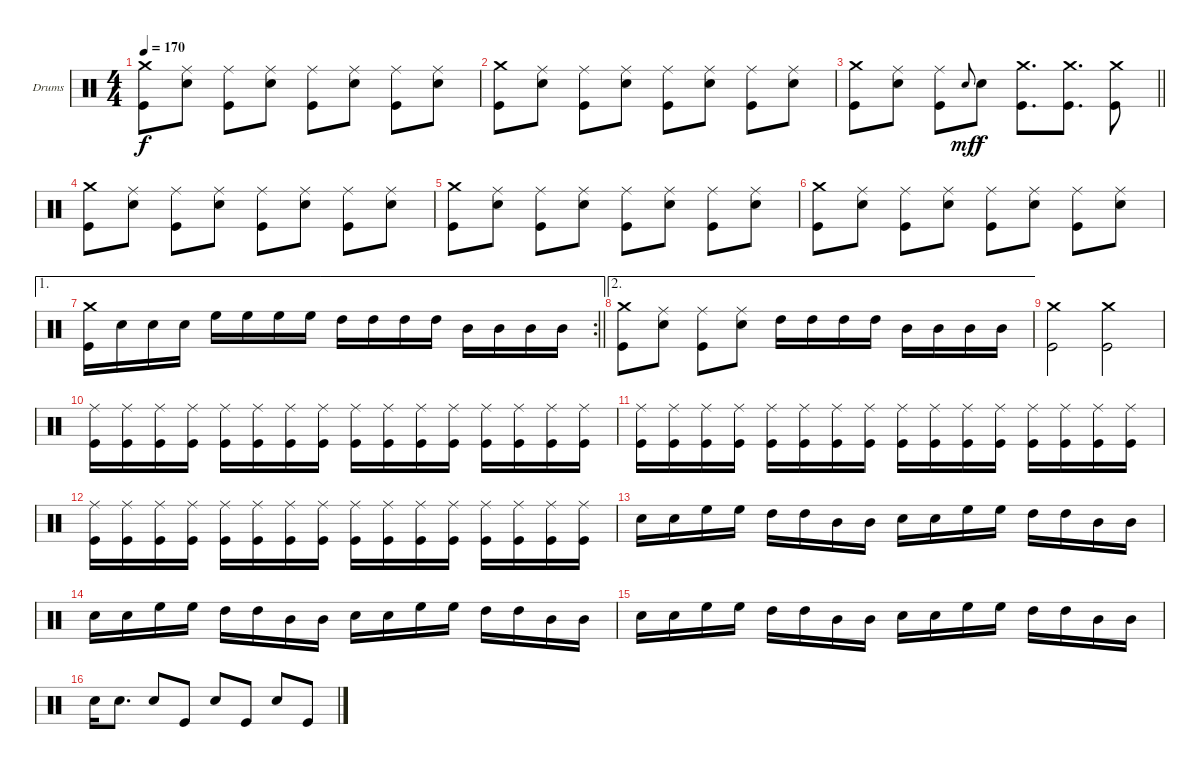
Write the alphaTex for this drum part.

\bracketExtendMode groupsimilarinstruments
\firstSystemTrackNameOrientation horizontal
\otherSystemsTrackNameOrientation horizontal
\track ("Drumkit" "Drums") {instrument percussion}
\staff {score}
\articulation defaults
\ts (4 4)
\tempo 170
\clef neutral
\ks c
("Crash medium (hit)" "Kick (hit)").8{dy f} ("Ride (middle)" "Snare (hit) 2").8 ("Ride (middle)" "Kick (hit)").8 ("Ride (middle)" "Snare (hit) 2").8 ("Ride (middle)" "Kick (hit)").8 ("Ride (middle)" "Snare (hit) 2").8 ("Ride (middle)" "Kick (hit)").8 ("Ride (middle)" "Snare (hit) 2").8 |
("Crash medium (hit)" "Kick (hit)").8 ("Ride (middle)" "Snare (hit) 2").8 ("Ride (middle)" "Kick (hit)").8 ("Ride (middle)" "Snare (hit) 2").8 ("Ride (middle)" "Kick (hit)").8 ("Ride (middle)" "Snare (hit) 2").8 ("Ride (middle)" "Kick (hit)").8 ("Ride (middle)" "Snare (hit) 2").8 |
\barLineRight lightlight
("Crash medium (hit)" "Kick (hit)").8 ("Ride (middle)" "Snare (hit) 2").8 ("Ride (middle)" "Kick (hit)").8 "Snare (hit) 2".8{gr onbeat dy mf} "Snare (hit) 2".8{dy f} ("Crash medium (hit)" "Kick (hit)").8{d} ("Crash medium (hit)" "Kick (hit)").8{d} ("Crash medium (hit)" "Kick (hit)").8 |
("Crash medium (hit)" "Kick (hit)").8 ("Ride (middle)" "Snare (hit) 2").8 ("Ride (middle)" "Kick (hit)").8 ("Ride (middle)" "Snare (hit) 2").8 ("Ride (middle)" "Kick (hit)").8 ("Ride (middle)" "Snare (hit) 2").8 ("Ride (middle)" "Kick (hit)").8 ("Ride (middle)" "Snare (hit) 2").8 |
("Crash medium (hit)" "Kick (hit)").8 ("Ride (middle)" "Snare (hit) 2").8 ("Ride (middle)" "Kick (hit)").8 ("Ride (middle)" "Snare (hit) 2").8 ("Ride (middle)" "Kick (hit)").8 ("Ride (middle)" "Snare (hit) 2").8 ("Ride (middle)" "Kick (hit)").8 ("Ride (middle)" "Snare (hit) 2").8 |
("Crash medium (hit)" "Kick (hit)").8 ("Ride (middle)" "Snare (hit) 2").8 ("Ride (middle)" "Kick (hit)").8 ("Ride (middle)" "Snare (hit) 2").8 ("Ride (middle)" "Kick (hit)").8 ("Ride (middle)" "Snare (hit) 2").8 ("Ride (middle)" "Kick (hit)").8 ("Ride (middle)" "Snare (hit) 2").8 |
\ae 1
\rc 2
\barLineRight lightlight
("Crash medium (hit)" "Kick (hit)").16 "Snare (hit) 2".16 "Snare (hit) 2".16 "Snare (hit) 2".16 "High Floor Tom (hit)".16 "High Floor Tom (hit)".16 "High Floor Tom (hit)".16 "High Floor Tom (hit)".16 "High Tom (hit)".16 "High Tom (hit)".16 "High Tom (hit)".16 "High Tom (hit)".16 "Mid Tom (hit)".16 "Mid Tom (hit)".16 "Mid Tom (hit)".16 "Mid Tom (hit)".16 |
\ae 2
("Crash medium (hit)" "Kick (hit)").8 ("Ride (middle)" "Snare (hit) 2").8 ("Ride (middle)" "Kick (hit)").8 ("Ride (middle)" "Snare (hit) 2").8 "High Tom (hit)".16 "High Tom (hit)".16 "High Tom (hit)".16 "High Tom (hit)".16 "Mid Tom (hit)".16 "Mid Tom (hit)".16 "Mid Tom (hit)".16 "Mid Tom (hit)".16 |
("Crash medium (hit)" "Kick (hit)").2 ("Crash medium (hit)" "Kick (hit)").2 |
("Ride (middle)" "Kick (hit)").16 ("Ride (middle)" "Kick (hit)").16 ("Ride (middle)" "Kick (hit)").16 ("Ride (middle)" "Kick (hit)").16 ("Ride (middle)" "Kick (hit)").16 ("Ride (middle)" "Kick (hit)").16 ("Ride (middle)" "Kick (hit)").16 ("Ride (middle)" "Kick (hit)").16 ("Ride (middle)" "Kick (hit)").16 ("Ride (middle)" "Kick (hit)").16 ("Ride (middle)" "Kick (hit)").16 ("Ride (middle)" "Kick (hit)").16 ("Ride (middle)" "Kick (hit)").16 ("Ride (middle)" "Kick (hit)").16 ("Ride (middle)" "Kick (hit)").16 ("Ride (middle)" "Kick (hit)").16 |
("Ride (middle)" "Kick (hit)").16 ("Ride (middle)" "Kick (hit)").16 ("Ride (middle)" "Kick (hit)").16 ("Ride (middle)" "Kick (hit)").16 ("Ride (middle)" "Kick (hit)").16 ("Ride (middle)" "Kick (hit)").16 ("Ride (middle)" "Kick (hit)").16 ("Ride (middle)" "Kick (hit)").16 ("Ride (middle)" "Kick (hit)").16 ("Ride (middle)" "Kick (hit)").16 ("Ride (middle)" "Kick (hit)").16 ("Ride (middle)" "Kick (hit)").16 ("Ride (middle)" "Kick (hit)").16 ("Ride (middle)" "Kick (hit)").16 ("Ride (middle)" "Kick (hit)").16 ("Ride (middle)" "Kick (hit)").16 |
("Ride (middle)" "Kick (hit)").16 ("Ride (middle)" "Kick (hit)").16 ("Ride (middle)" "Kick (hit)").16 ("Ride (middle)" "Kick (hit)").16 ("Ride (middle)" "Kick (hit)").16 ("Ride (middle)" "Kick (hit)").16 ("Ride (middle)" "Kick (hit)").16 ("Ride (middle)" "Kick (hit)").16 ("Ride (middle)" "Kick (hit)").16 ("Ride (middle)" "Kick (hit)").16 ("Ride (middle)" "Kick (hit)").16 ("Ride (middle)" "Kick (hit)").16 ("Ride (middle)" "Kick (hit)").16 ("Ride (middle)" "Kick (hit)").16 ("Ride (middle)" "Kick (hit)").16 ("Ride (middle)" "Kick (hit)").16 |
"Snare (hit) 2".16 "Snare (hit) 2".16 "High Floor Tom (hit)".16 "High Floor Tom (hit)".16 "High Tom (hit)".16 "High Tom (hit)".16 "Mid Tom (hit)".16 "Mid Tom (hit)".16 "Snare (hit) 2".16 "Snare (hit) 2".16 "High Floor Tom (hit)".16 "High Floor Tom (hit)".16 "High Tom (hit)".16 "High Tom (hit)".16 "Mid Tom (hit)".16 "Mid Tom (hit)".16 |
"Snare (hit) 2".16 "Snare (hit) 2".16 "High Floor Tom (hit)".16 "High Floor Tom (hit)".16 "High Tom (hit)".16 "High Tom (hit)".16 "Mid Tom (hit)".16 "Mid Tom (hit)".16 "Snare (hit) 2".16 "Snare (hit) 2".16 "High Floor Tom (hit)".16 "High Floor Tom (hit)".16 "High Tom (hit)".16 "High Tom (hit)".16 "Mid Tom (hit)".16 "Mid Tom (hit)".16 |
"Snare (hit) 2".16 "Snare (hit) 2".16 "High Floor Tom (hit)".16 "High Floor Tom (hit)".16 "High Tom (hit)".16 "High Tom (hit)".16 "Mid Tom (hit)".16 "Mid Tom (hit)".16 "Snare (hit) 2".16 "Snare (hit) 2".16 "High Floor Tom (hit)".16 "High Floor Tom (hit)".16 "High Tom (hit)".16 "High Tom (hit)".16 "Mid Tom (hit)".16 "Mid Tom (hit)".16 |
"Snare (hit) 2".16 "Snare (hit) 2".8{d} "Snare (hit) 2".8 "Kick (hit)".8 "Snare (hit) 2".8 "Kick (hit)".8 "Snare (hit) 2".8 "Kick (hit)".8
